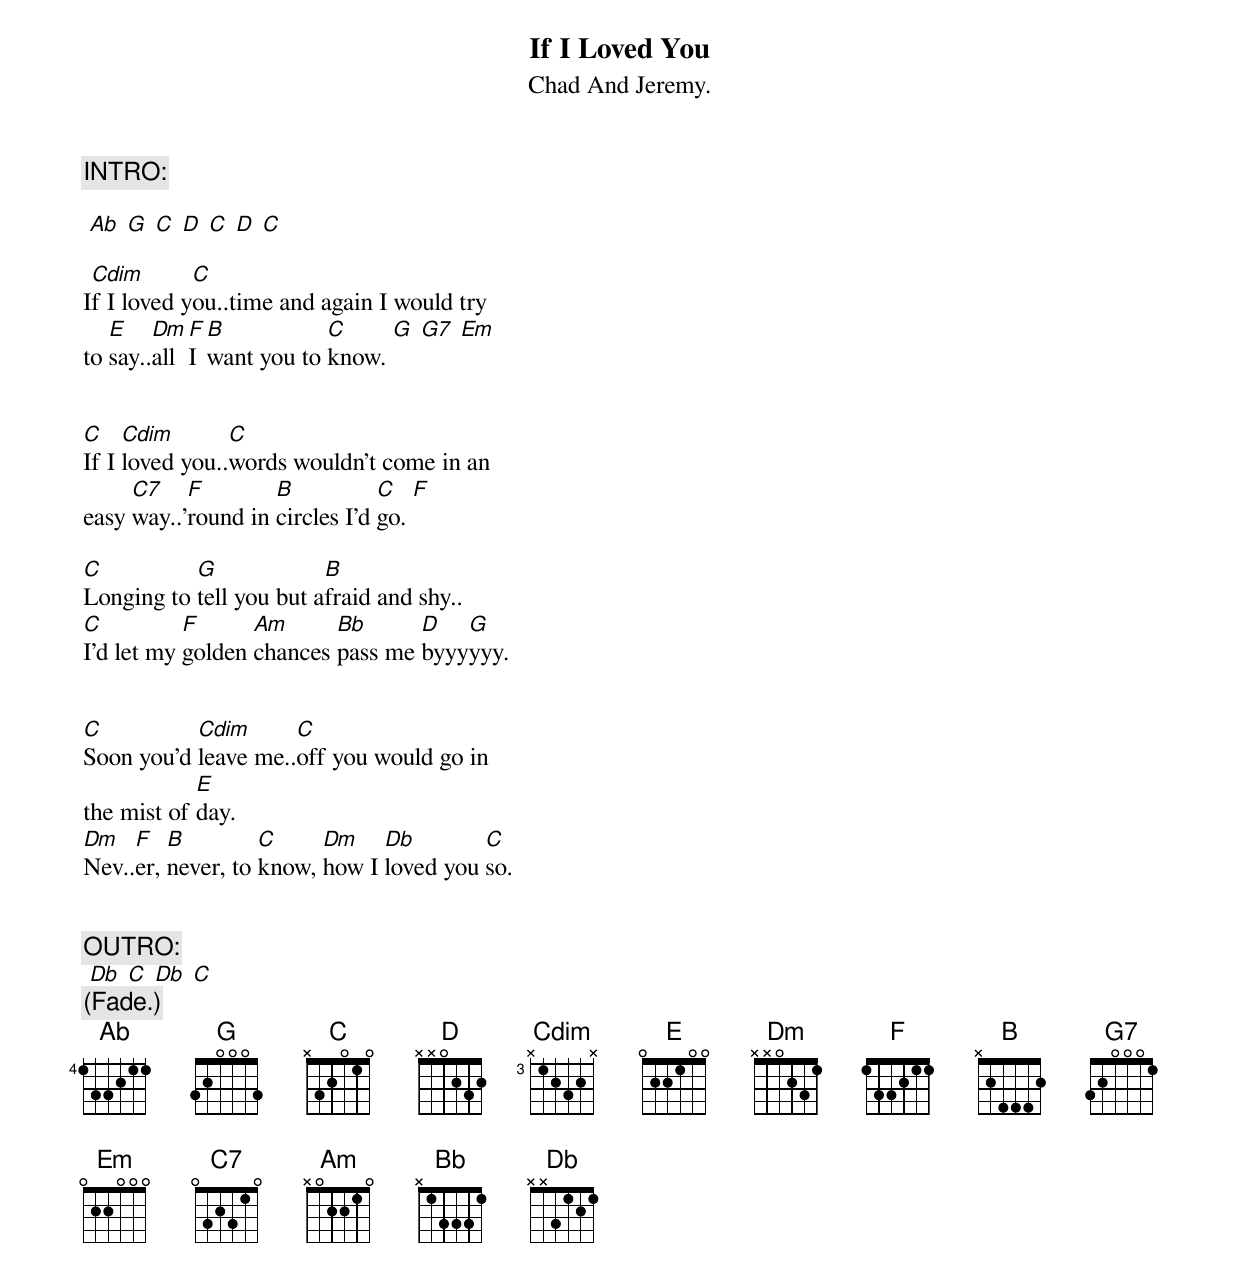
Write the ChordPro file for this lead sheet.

{title: If I Loved You}
{subtitle: Chad And Jeremy.}

{c:INTRO: }

 [Ab] [G] [C] [D] [C] [D] [C]

I[Cdim]f I loved y[C]ou..time and again I would try
to [E]say..[Dm]all [F]I [B]want you to [C]know. [G] [G7] [Em]


[C]If I [Cdim]loved you..[C]words wouldn't come in an
easy [C7]way..'[F]round in [B]circles I'd [C]go. [F]

[C]Longing to [G]tell you but a[B]fraid and shy..
[C]I'd let my [F]golden [Am]chances [Bb]pass me [D]byyy[G]yyy.


[C]Soon you'd [Cdim]leave me..[C]off you would go in
the mist of [E]day.
[Dm]Nev..[F]er, [B]never, to [C]know, [Dm]how I [Db]loved you [C]so.


{c:OUTRO: }
 [Db] [C] [Db] [C]
{c:(Fade.)}
